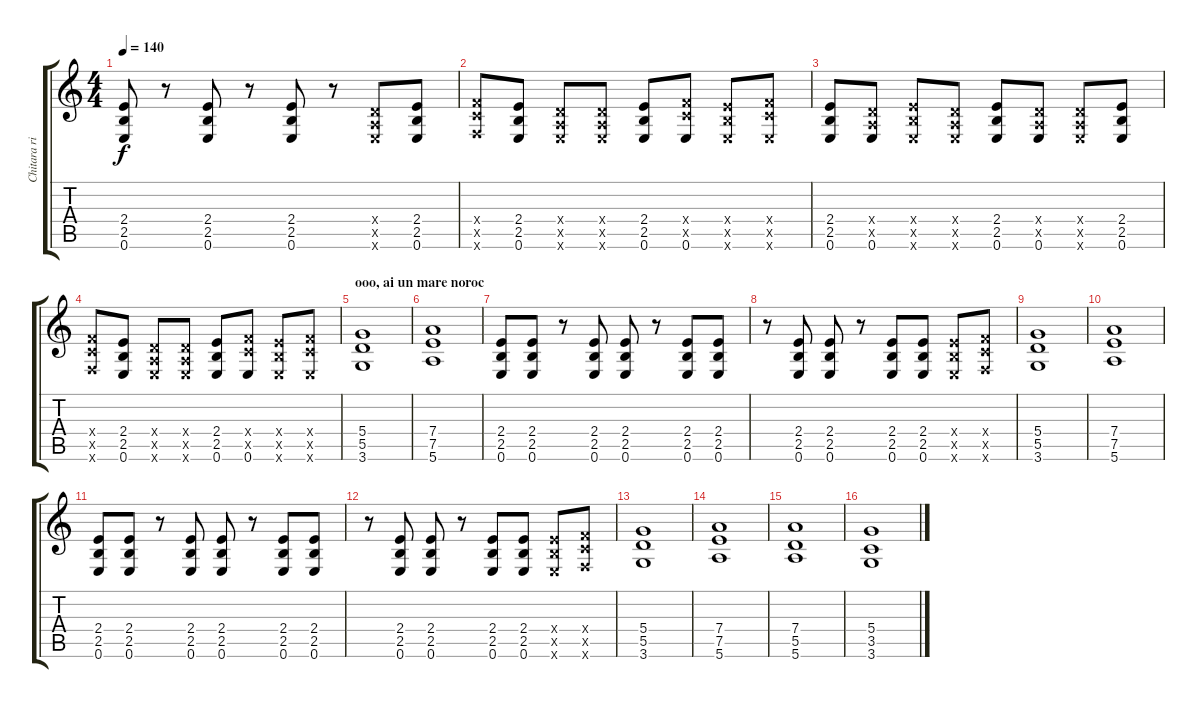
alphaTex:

\track ("Chitara ritmica" "Chitara ri") {instrument distortionguitar}
\staff {score tabs}
\tuning (E4 B3 G3 D3 A2 E2) {hide}
\ts (4 4)
\tempo 140
\clef g2
\ks c
(2.4 2.5 0.6).8{dy f} r.8 (2.4 2.5 0.6).8 r.8 (2.4 2.5 0.6).8 r.8 (0.4{x} 0.5{x} 0.6{x}).8 (2.4 2.5 0.6).8 |
(3.4{x} 3.5{x} 1.6{x}).8 (2.4 2.5 0.6).8 (0.4{x} 0.5{x} 0.6{x}).8 (0.4{x} 0.5{x} 0.6{x}).8 (2.4 2.5 0.6).8 (3.4{x} 3.5{x} 0.6).8 (2.4{x} 2.5{x} 0.6{x}).8 (3.4{x} 3.5{x} 0.6{x}).8 |
(2.4 2.5 0.6).8 (0.4{x} 0.5{x} 0.6).8 (2.4{x} 2.5{x} 0.6{x}).8 (0.4{x} 0.5{x} 0.6{x}).8 (2.4 2.5 0.6).8 (0.4{x} 0.5{x} 0.6).8 (0.4{x} 0.5{x} 0.6{x}).8 (2.4 2.5 0.6).8 |
(3.4{x} 3.5{x} 1.6{x}).8 (2.4 2.5 0.6).8 (0.4{x} 0.5{x} 0.6{x}).8 (0.4{x} 0.5{x} 0.6{x}).8 (2.4 2.5 0.6).8 (3.4{x} 3.5{x} 0.6).8 (2.4{x} 2.5{x} 0.6{x}).8 (3.4{x} 3.5{x} 0.6{x}).8 |
\section ("" "ooo, ai un mare noroc")
(5.4 5.5 3.6).1 |
(7.4 7.5 5.6).1 |
(2.4 2.5 0.6).8 (2.4 2.5 0.6).8 r.8 (2.4 2.5 0.6).8 (2.4 2.5 0.6).8 r.8 (2.4 2.5 0.6).8 (2.4 2.5 0.6).8 |
r.8 (2.4 2.5 0.6).8 (2.4 2.5 0.6).8 r.8 (2.4 2.5 0.6).8 (2.4 2.5 0.6).8 (2.4{x} 2.5{x} 0.6{x}).8 (3.4{x} 3.5{x} 1.6{x}).8 |
(5.4 5.5 3.6).1 |
(7.4 7.5 5.6).1 |
(2.4 2.5 0.6).8 (2.4 2.5 0.6).8 r.8 (2.4 2.5 0.6).8 (2.4 2.5 0.6).8 r.8 (2.4 2.5 0.6).8 (2.4 2.5 0.6).8 |
r.8 (2.4 2.5 0.6).8 (2.4 2.5 0.6).8 r.8 (2.4 2.5 0.6).8 (2.4 2.5 0.6).8 (2.4{x} 2.5{x} 0.6{x}).8 (3.4{x} 3.5{x} 1.6{x}).8 |
(5.4 5.5 3.6).1 |
(7.4 7.5 5.6).1 |
(7.4 5.5 5.6).1 |
(5.4 3.5 3.6).1
